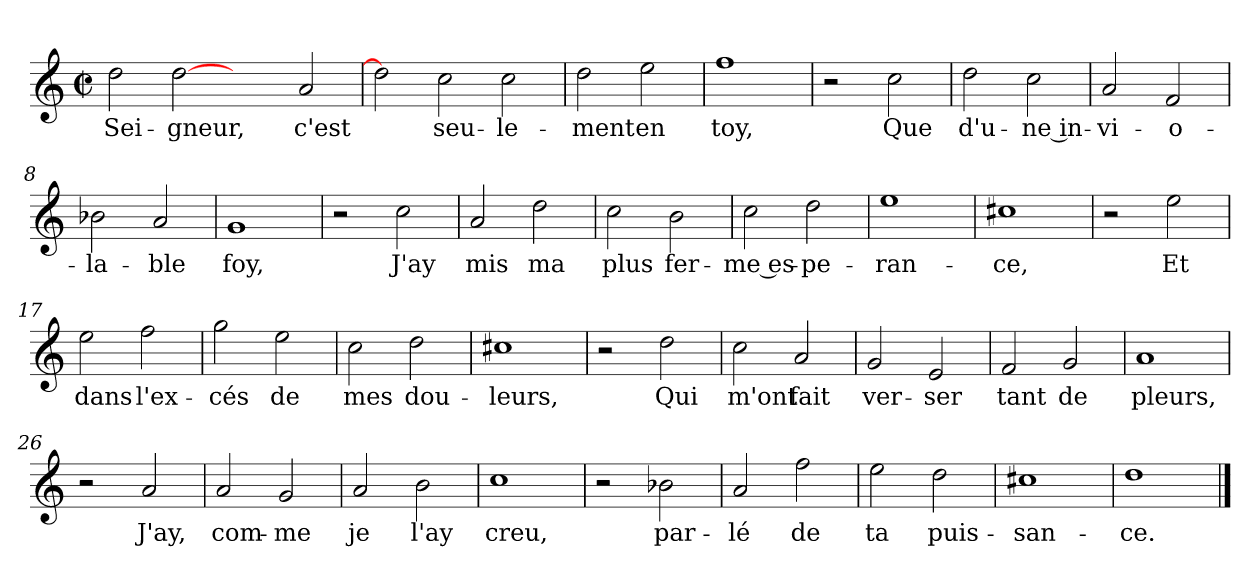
**kern	**text
*part1	*part1
*staff1	*staff1
*clefG2	*
*k[]	*
*C:	*
*M2/2	*
*met(c|)	*
=1	=1
2dd\	Sei-
[2dd	-gneur,
2ryy	.
2a/	c'est
=2	=2
2dd]	.
2cc\	seu-
2cc\	-le-
=3	=3
2dd\	-ment
2ee\	en
=4	=4
1ff	toy,
=5	=5
2r	.
2cc\	Que
=6	=6
2dd\	d'u-
2cc\	ne in-
!!LO:LB:g=z
=7	=7
2a/	-vi-
2f/	-o-
=8	=8
2b-X\	-la-
2a/	-ble
=9	=9
1g	foy,
=10	=10
2r	.
2cc\	J'ay
=11	=11
2a/	mis
2dd\	ma
=12	=12
2cc\	plus
2b\	fer-
=13	=13
2cc\	me es-
2dd\	-pe-
=14	=14
1ee	-ran-
!!LO:LB:g=z
=15	=15
1cc#X	-ce,
=16	=16
2r	.
2ee\	Et
=17	=17
2ee\	dans
2ff\	l'ex-
=18	=18
2gg\	-cés
2ee\	de
=19	=19
2cc\	mes
2dd\	dou-
=20	=20
1cc#X	-leurs,
=21	=21
2r	.
2dd\	Qui
=22	=22
2cc\	m'ont
2a/	fait
!!LO:LB:g=z
=23	=23
2g/	ver-
2e/	-ser
=24	=24
2f/	tant
2g/	de
=25	=25
1a	pleurs,
=26	=26
2r	.
2a/	J'ay,
=27	=27
2a/	com-
2g/	-me
=28	=28
2a/	je
2b\	l'ay
=29	=29
1cc	creu,
!!LO:LB:g=z
=30	=30
2r	.
2b-X\	par-
=31	=31
2a/	-lé
2ff\	de
=32	=32
2ee\	ta
2dd\	puis-
=33	=33
1cc#X	-san-
=34	=34
1dd	-ce.
==	==
*-	*-
